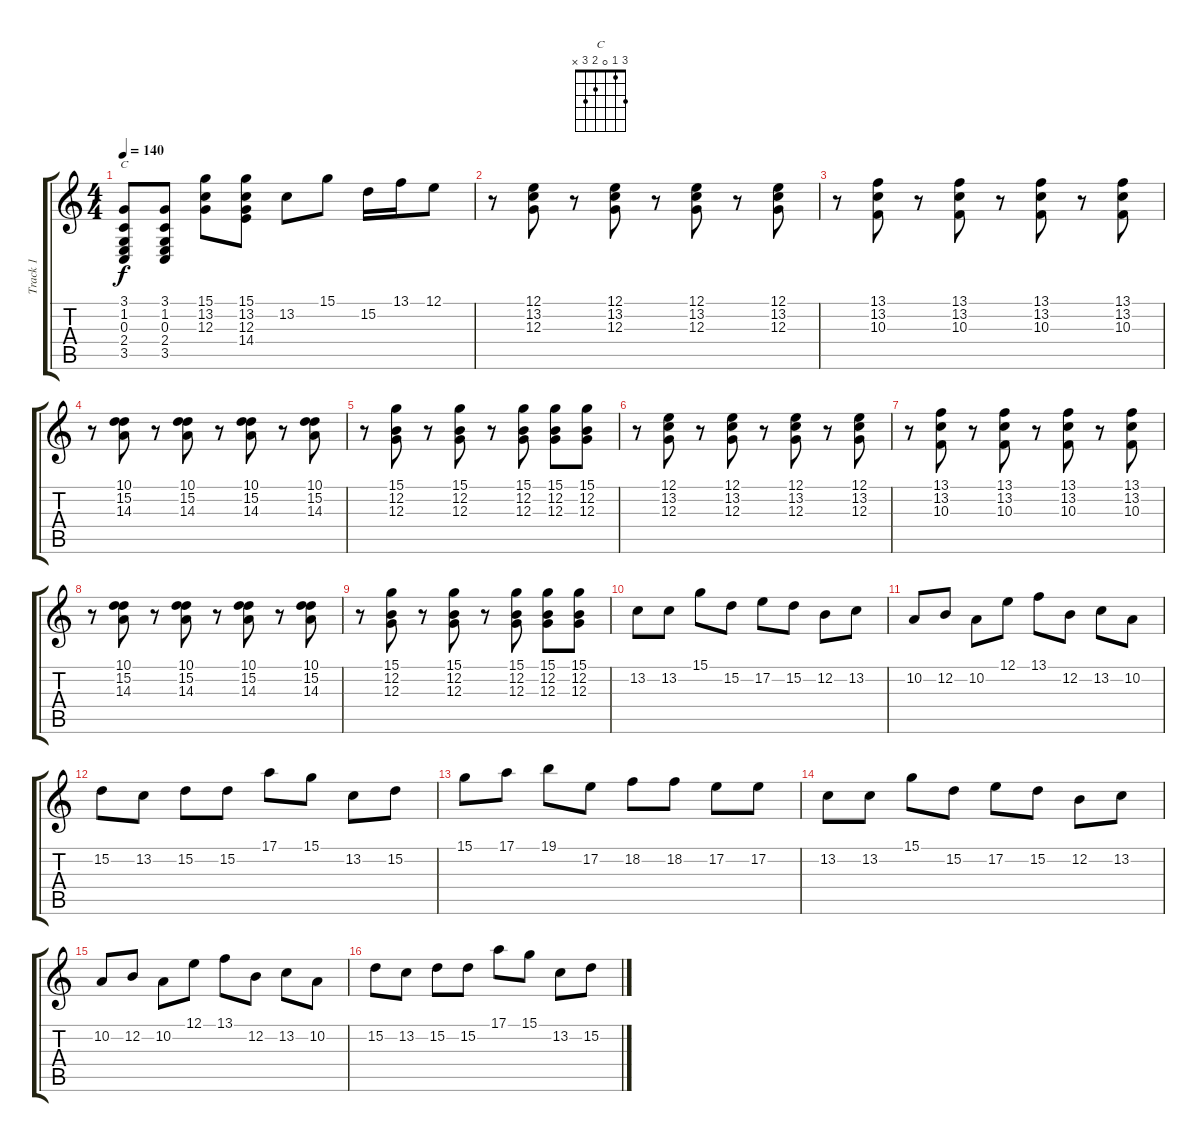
\track ("Track 1" "Track 1") {instrument acousticgrandpiano}
\staff {score tabs}
\tuning (E4 B3 G3 D3 A2 E2) {hide}
\chord ("C" 3 1 0 2 3 x)
\ts (4 4)
\tempo 140
\clef g2
\ks c
(3.1 1.2 0.3 2.4 3.5).8{ch "C" dy f} (3.1 1.2 0.3 2.4 3.5).8 (15.1 13.2 12.3).8 (15.1 13.2 12.3 14.4).8 13.2.8 15.1.8 15.2.16 13.1.16 12.1.8 |
r.8 (12.1 13.2 12.3).8 r.8 (12.1 13.2 12.3).8 r.8 (12.1 13.2 12.3).8 r.8 (12.1 13.2 12.3).8 |
r.8 (13.1 13.2 10.3).8 r.8 (13.1 13.2 10.3).8 r.8 (13.1 13.2 10.3).8 r.8 (13.1 13.2 10.3).8 |
r.8 (10.1 15.2 14.3).8 r.8 (10.1 15.2 14.3).8 r.8 (10.1 15.2 14.3).8 r.8 (10.1 15.2 14.3).8 |
r.8 (15.1 12.2 12.3).8 r.8 (15.1 12.2 12.3).8 r.8 (15.1 12.2 12.3).8 (15.1 12.2 12.3).8 (15.1 12.2 12.3).8 |
r.8 (12.1 13.2 12.3).8 r.8 (12.1 13.2 12.3).8 r.8 (12.1 13.2 12.3).8 r.8 (12.1 13.2 12.3).8 |
r.8 (13.1 13.2 10.3).8 r.8 (13.1 13.2 10.3).8 r.8 (13.1 13.2 10.3).8 r.8 (13.1 13.2 10.3).8 |
r.8 (10.1 15.2 14.3).8 r.8 (10.1 15.2 14.3).8 r.8 (10.1 15.2 14.3).8 r.8 (10.1 15.2 14.3).8 |
r.8 (15.1 12.2 12.3).8 r.8 (15.1 12.2 12.3).8 r.8 (15.1 12.2 12.3).8 (15.1 12.2 12.3).8 (15.1 12.2 12.3).8 |
13.2.8 13.2.8 15.1.8 15.2.8 17.2.8 15.2.8 12.2.8 13.2.8 |
10.2.8 12.2.8 10.2.8 12.1.8 13.1.8 12.2.8 13.2.8 10.2.8 |
15.2.8 13.2.8 15.2.8 15.2.8 17.1.8 15.1.8 13.2.8 15.2.8 |
15.1.8 17.1.8 19.1.8 17.2.8 18.2.8 18.2.8 17.2.8 17.2.8 |
13.2.8 13.2.8 15.1.8 15.2.8 17.2.8 15.2.8 12.2.8 13.2.8 |
10.2.8 12.2.8 10.2.8 12.1.8 13.1.8 12.2.8 13.2.8 10.2.8 |
15.2.8 13.2.8 15.2.8 15.2.8 17.1.8 15.1.8 13.2.8 15.2.8
